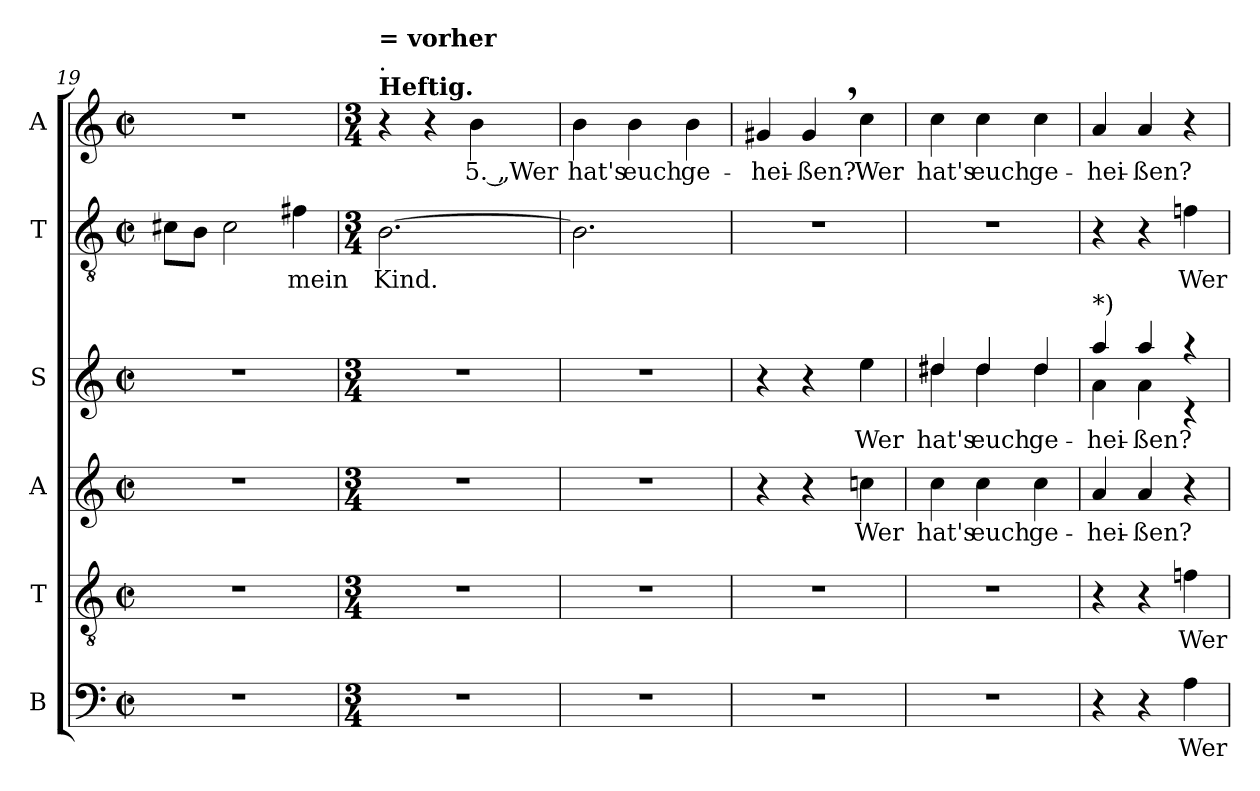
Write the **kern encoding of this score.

**kern	**text	**kern	**text	**kern	**text	**kern	**text	**kern	**text	**kern	**text
*part6	*part6	*part5	*part5	*part4	*part4	*part3	*part3	*part2	*part2	*part1	*part1
*staff6	*staff6	*staff5	*staff5	*staff4	*staff4	*staff3	*staff3	*staff2	*staff2	*staff1	*staff1
*I"B	*	*I"T	*	*I"A	*	*I"S	*	*I"T	*	*I"A	*
*I'B	*	*I'T	*	*I'A	*	*I'S	*	*I'T	*	*I'A	*
*clefF4	*	*clefGv2	*	*clefG2	*	*clefG2	*	*clefGv2	*	*clefG2	*
*k[]	*	*k[]	*	*k[]	*	*k[]	*	*k[]	*	*k[]	*
*C:	*	*C:	*	*C:	*	*C:	*	*C:	*	*C:	*
*M2/2	*	*M2/2	*	*M2/2	*	*M2/2	*	*M2/2	*	*M2/2	*
*met(c|)	*	*met(c|)	*	*met(c|)	*	*met(c|)	*	*met(c|)	*	*met(c|)	*
=19	=19	=19	=19	=19	=19	=19	=19	=19	=19	=19	=19
1r	.	1r	.	1r	.	1r	.	8c#X\L	.	1r	.
.	.	.	.	.	.	.	.	8B\J	.	.	.
.	.	.	.	.	.	.	.	2c#\	.	.	.
!	!	!	!	!	!	!	!	!	!LO:LY:b	!	!
.	.	.	.	.	.	.	.	4f#X\	mein	.	.
=20	=20	=20	=20	=20	=20	=20	=20	=20	=20	=20	=20
*M3/4	*	*M3/4	*	*M3/4	*	*M3/4	*	*M3/4	*	*M3/4	*
!	!	!	!	!	!	!	!	!	!	!LO:TX:a:B:t=Heftig.	!
!	!	!	!	!	!	!	!	!	!	!LO:TX:a:t=.	!
!	!	!	!	!	!	!	!	!	!	!LO:TX:a:B:t== vorher	!
!	!	!	!	!	!	!	!	!	!LO:LY:b	!	!
2.r	.	2.r	.	2.r	.	2.r	.	[2.B\	Kind.	4r	.
.	.	.	.	.	.	.	.	.	.	4r	.
!	!	!	!	!	!	!	!	!	!	!	!LO:LY:b
.	.	.	.	.	.	.	.	.	.	4b\	5. „Wer
=21	=21	=21	=21	=21	=21	=21	=21	=21	=21	=21	=21
!	!	!	!	!	!	!	!	!	!	!	!LO:LY:b
2.r	.	2.r	.	2.r	.	2.r	.	2.B\]	.	4b\	hat's
!	!	!	!	!	!	!	!	!	!	!	!LO:LY:b
.	.	.	.	.	.	.	.	.	.	4b\	euch
!	!	!	!	!	!	!	!	!	!	!	!LO:LY:b
.	.	.	.	.	.	.	.	.	.	4b\	ge-
!!LO:PB:g=z
=22	=22	=22	=22	=22	=22	=22	=22	=22	=22	=22	=22
!	!	!	!	!	!	!	!	!	!	!	!LO:LY:b
2.r	.	2.r	.	4r	.	4r	.	2.r	.	4g#X/	-hei-
!	!	!	!	!	!	!	!	!	!	!	!LO:LY:b
.	.	.	.	4r	.	4r	.	.	.	4g#,>/	-ßen?
!	!	!	!	!	!LO:LY:b	!	!	!	!	!	!
!	!	!	!	!	!	!	!LO:LY:b	!	!	!	!
!	!	!	!	!	!	!	!	!	!	!	!LO:LY:b
.	.	.	.	4ccn\	Wer	4ee\	Wer	.	.	4cc\	Wer
=23	=23	=23	=23	=23	=23	=23	=23	=23	=23	=23	=23
!	!	!	!	!	!LO:LY:b	!	!	!	!	!	!
!	!	!	!	!	!	!	!LO:LY:b	!	!	!	!
*	*	*	*	*	*	*^	*	*	*	*	*
!	!	!	!	!	!	!	!	!	!	!	!	!LO:LY:b
2.r	.	2.r	.	4cc\	hat's	4dd#X/	4dd#\	hat's	2.r	.	4cc\	hat's
!	!	!	!	!	!LO:LY:b	!	!	!	!	!	!	!
!	!	!	!	!	!	!	!	!LO:LY:b	!	!	!	!
!	!	!	!	!	!	!	!	!	!	!	!	!LO:LY:b
.	.	.	.	4cc\	euch	4dd#/	4dd#\	euch	.	.	4cc\	euch
!	!	!	!	!	!LO:LY:b	!	!	!	!	!	!	!
!	!	!	!	!	!	!	!	!LO:LY:b	!	!	!	!
!	!	!	!	!	!	!	!	!	!	!	!	!LO:LY:b
.	.	.	.	4cc\	ge-	4dd#/	4dd#\	ge-	.	.	4cc\	ge-
=24	=24	=24	=24	=24	=24	=24	=24	=24	=24	=24	=24	=24
!	!	!	!	!	!LO:LY:b	!	!	!	!	!	!	!
!	!	!	!	!	!	!	!	!LO:LY:b	!	!	!	!
!	!	!	!	!	!	!LO:TX:a:t=*)	!	!	!	!	!	!
!	!	!	!	!	!	!	!	!	!	!	!	!LO:LY:b
4r	.	4r	.	4a/	-hei-	4aa/	4a\	-hei-	4r	.	4a/	-hei-
!	!	!	!	!	!LO:LY:b	!	!	!	!	!	!	!
!	!	!	!	!	!	!	!	!LO:LY:b	!	!	!	!
!	!	!	!	!	!	!	!	!	!	!	!	!LO:LY:b
4r	.	4r	.	4a/	-ßen?	4aa/	4a\	-ßen?	4r	.	4a/	-ßen?
!	!LO:LY:b	!	!	!	!	!	!	!	!	!	!	!
!	!	!	!LO:LY:b	!	!	!	!	!	!	!	!	!
!	!	!	!	!	!	!	!	!	!	!LO:LY:b	!	!
4A\	Wer	4fn\	Wer	4r	.	4raa	4rc	.	4fn\	Wer	4r	.
*	*	*	*	*	*	*v	*v	*	*	*	*	*
=	=	=	=	=	=	=	=	=	=	=	=
*-	*-	*-	*-	*-	*-	*-	*-	*-	*-	*-	*-
